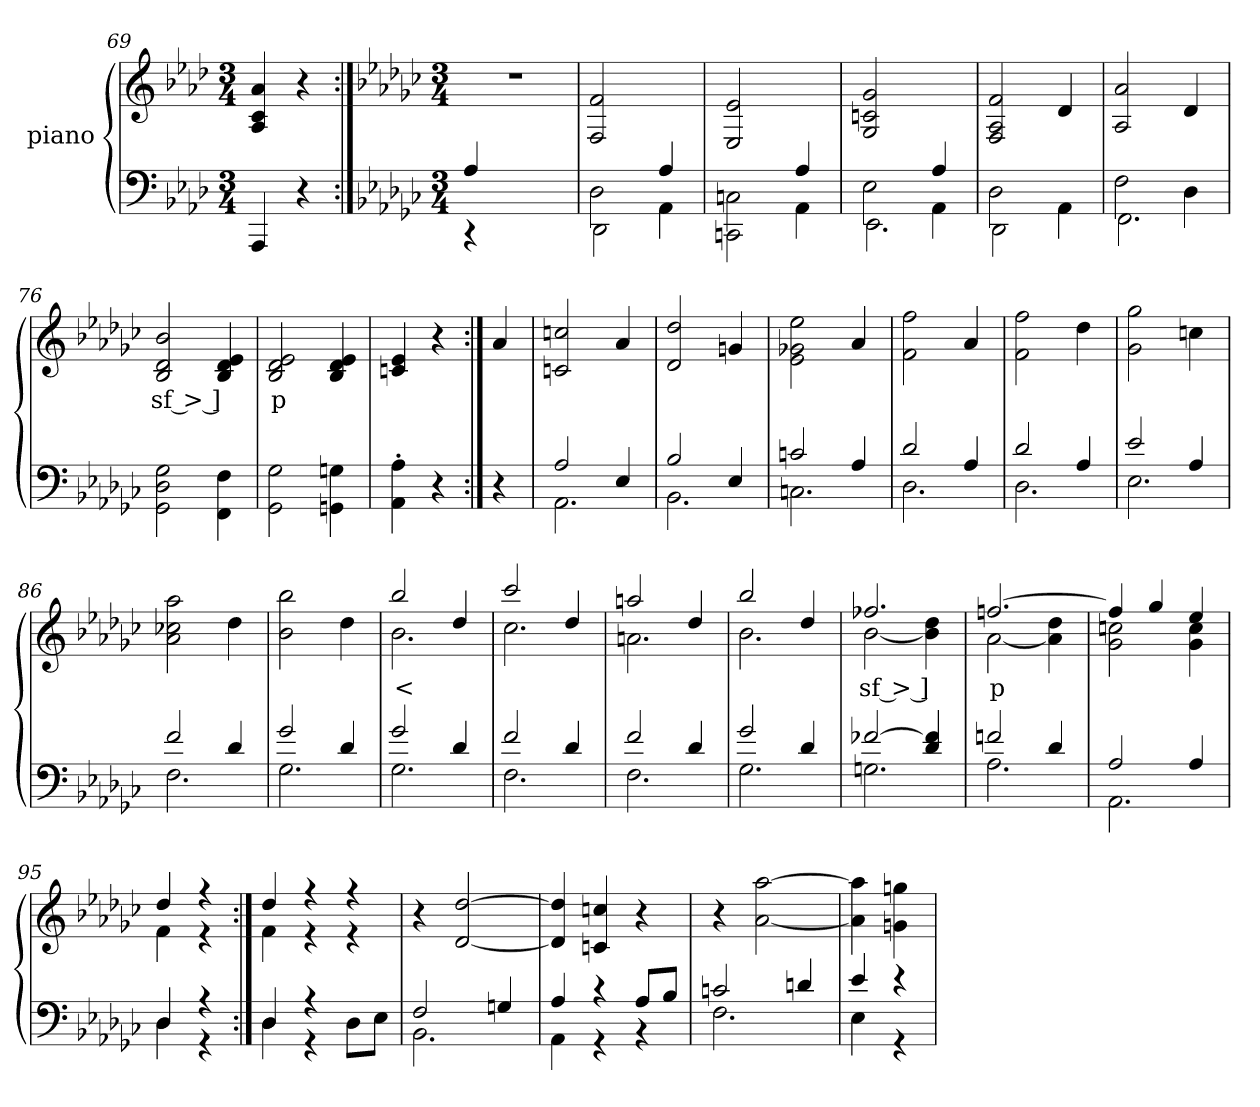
**kern	**kern	**text
*part2	*part1	*part1
*staff2	*staff1	*staff1
*	*I"piano	*
*clefF4	*clefG2	*
*k[b-e-a-d-]	*k[b-e-a-d-]	*
*A-:	*A-:	*
*M3/4	*M3/4	*
=69	=69	=69
4AAA-	4A- 4c 4a-	.
4r	4r	.
=70:|!	=70:|!	=70:|!
*k[b-e-a-d-g-c-]	*k[b-e-a-d-g-c-]	*
*M3/4	*M3/4	*
*^	*	*
4A-	4r	2.r	.
2ryy	2ryy	.	.
=71	=71	=71	=71
2D-\	2DD-	2f 2F	.
4A-/	4AA-	4ryy	.
=72	=72	=72	=72
2Cn\	2CC	2e- 2E-	.
4A-/	4AA-	4ryy	.
=73	=73	=73	=73
*	*^	*	*
2E-\	2ryy	2.EE-\	2cn 2g- 2G-	.
4A-/	4AA-	.	4ryy	.
*	*v	*v	*	*
=74	=74	=74	=74
2D-\	2DD-	2f 2A- 2F	.
4ryy	4AA-\	4d-	.
=75	=75	=75	=75
2F\	2.FF	2a- 2A-	.
4D-\	.	4d-	.
*v	*v	*	*
=76	=76	=76
2GG-\ 2D-\ 2G-\	2d- 2b- 2B-	sf > ]
4FF\ 4F\	4B- 4d- 4e-	.
=77	=77	=77
2GG-\ 2G-\	2B- 2d- 2e-	p
4GGn\ 4Gn\	4B- 4d- 4e-	.
=78	=78	=78
4AA-'> 4A-'>	4cn 4e-	.
4r	4r	.
=79:|!	=79:|!	=79:|!
4r	4a-	.
=80	=80	=80
*^	*	*
2A-	2.AA-	2cn 2ccn	.
4E-	.	4a-	.
=81	=81	=81	=81
2B-	2.BB-	2d- 2dd-	.
4E-	.	4gn	.
=82	=82	=82	=82
2cn	2.C	2e-\ 2g-X\ 2ee-\	.
4A-	.	4a-	.
=83	=83	=83	=83
2d-	2.D-	2f 2ff	.
4A-	.	4a-	.
=84	=84	=84	=84
2d-	2.D-	2f 2ff	.
4A-	.	4dd-	.
=85	=85	=85	=85
2e-	2.E-	2g- 2gg-	.
4A-	.	4ccn	.
=86	=86	=86	=86
2f	2.F	2a- 2cc-X 2aa-	.
4d-	.	4dd-	.
=87	=87	=87	=87
2g-	2.G-	2b- 2bb-	.
4d-	.	4dd-	.
=88	=88	=88	=88
*	*	*^	*
2g-	2.G-	2bb-	2.b-	<
4d-	.	4dd-	.	.
=89	=89	=89	=89	=89
2f	2.F	2ccc-	2.cc-	.
4d-	.	4dd-	.	.
=90	=90	=90	=90	=90
2f	2.F	2aan	2.an	.
4d-	.	4dd-	.	.
=91	=91	=91	=91	=91
2g-	2.G-	2bb-	2.b-	.
4d-	.	4dd-	.	.
=92	=92	=92	=92	=92
[2f-X	2.Gn	2.ff-X	[2b-	sf > ]
4d- 4f-]	.	.	4b-] 4dd-	.
=93	=93	=93	=93	=93
2fn	2.A-	[2.ffn	[2a-	p
4d-	.	.	4a-] 4dd-	.
=94	=94	=94	=94	=94
2A-	2.AA-	4ff]	2g- 2ccn	.
.	.	4gg-	.	.
4A-	.	4ee-	4g- 4cc	.
=95	=95	=95	=95	=95
4D-	4D-	4dd-	4f	.
4r	4r	4r	4r	.
=96:|!	=96:|!	=96:|!	=96:|!	=96:|!
4D-	4D-	4dd-	4f	.
4r	4r	4r	4r	.
8D-L	4ryy	4r	4r	.
8E-J	.	.	.	.
*	*	*v	*v	*
=97	=97	=97	=97
2F	2.BB-	4r	.
.	.	[2d- [2dd-	.
4Gn	.	.	.
=98	=98	=98	=98
4A-	4AA-	4d-] 4dd-]	.
4r	4r	4cn 4ccn	.
8A-L	4r	4r	.
8B-J	.	.	.
=99	=99	=99	=99
2cn	2.F	4r	.
.	.	[2a- [2aa-	.
4dn	.	.	.
=100	=100	=100	=100
4e-	4E-	4a-] 4aa-]	.
4r	4r	4gn 4ggn	.
*v	*v	*	*
=	=	=
*-	*-	*-
